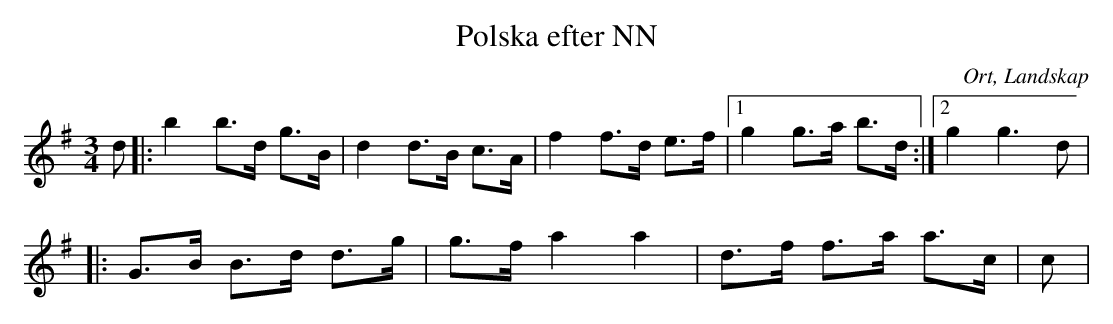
X:1
T:Polska efter NN
O:Ort, Landskap
M:3/4
L:1/8
K:G
d|:b2 b>d g>B|d2 d>B c>A|f2 f>d e>f|1 g2 g>a b>d :|2 g2 g3d|
|:G>B B>d d>g|g>f a2 a2|d>f f>a a>c|c|
